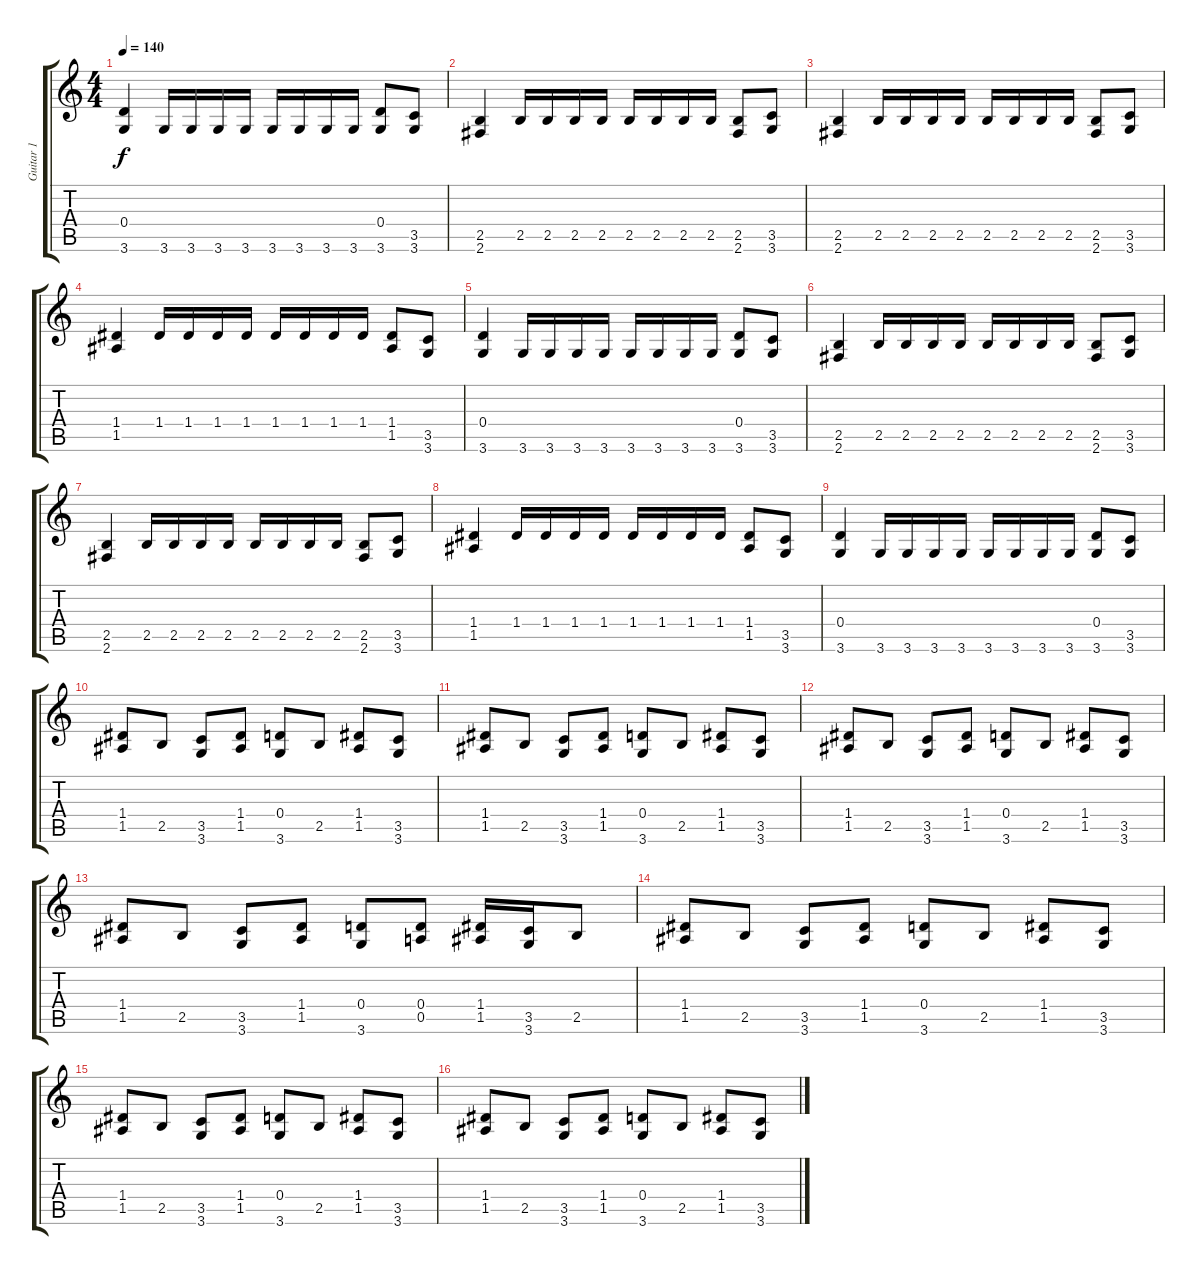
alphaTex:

\track ("Guitar 1" "Guitar 1") {instrument distortionguitar}
\staff {score tabs}
\tuning (E4 B3 G3 D3 A2 E2) {hide}
\ts (4 4)
\tempo 140
\clef g2
\ks c
(0.4 3.6).4{dy f} 3.6.16 3.6.16 3.6.16 3.6.16 3.6.16 3.6.16 3.6.16 3.6.16 (0.4 3.6).8 (3.5 3.6).8 |
(2.5 2.6).4 2.5.16 2.5.16 2.5.16 2.5.16 2.5.16 2.5.16 2.5.16 2.5.16 (2.5 2.6).8 (3.5 3.6).8 |
(2.5 2.6).4 2.5.16 2.5.16 2.5.16 2.5.16 2.5.16 2.5.16 2.5.16 2.5.16 (2.5 2.6).8 (3.5 3.6).8 |
(1.4 1.5).4 1.4.16 1.4.16 1.4.16 1.4.16 1.4.16 1.4.16 1.4.16 1.4.16 (1.4 1.5).8 (3.5 3.6).8 |
(0.4 3.6).4 3.6.16 3.6.16 3.6.16 3.6.16 3.6.16 3.6.16 3.6.16 3.6.16 (0.4 3.6).8 (3.5 3.6).8 |
(2.5 2.6).4 2.5.16 2.5.16 2.5.16 2.5.16 2.5.16 2.5.16 2.5.16 2.5.16 (2.5 2.6).8 (3.5 3.6).8 |
(2.5 2.6).4 2.5.16 2.5.16 2.5.16 2.5.16 2.5.16 2.5.16 2.5.16 2.5.16 (2.5 2.6).8 (3.5 3.6).8 |
(1.4 1.5).4 1.4.16 1.4.16 1.4.16 1.4.16 1.4.16 1.4.16 1.4.16 1.4.16 (1.4 1.5).8 (3.5 3.6).8 |
(0.4 3.6).4 3.6.16 3.6.16 3.6.16 3.6.16 3.6.16 3.6.16 3.6.16 3.6.16 (0.4 3.6).8 (3.5 3.6).8 |
(1.4 1.5).8 2.5.8 (3.5 3.6).8 (1.4 1.5).8 (0.4 3.6).8 2.5.8 (1.4 1.5).8 (3.5 3.6).8 |
(1.4 1.5).8 2.5.8 (3.5 3.6).8 (1.4 1.5).8 (0.4 3.6).8 2.5.8 (1.4 1.5).8 (3.5 3.6).8 |
(1.4 1.5).8 2.5.8 (3.5 3.6).8 (1.4 1.5).8 (0.4 3.6).8 2.5.8 (1.4 1.5).8 (3.5 3.6).8 |
(1.4 1.5).8 2.5.8 (3.5 3.6).8 (1.4 1.5).8 (0.4 3.6).8 (0.4 0.5).8 (1.4 1.5).16 (3.5 3.6).16 2.5.8 |
(1.4 1.5).8 2.5.8 (3.5 3.6).8 (1.4 1.5).8 (0.4 3.6).8 2.5.8 (1.4 1.5).8 (3.5 3.6).8 |
(1.4 1.5).8 2.5.8 (3.5 3.6).8 (1.4 1.5).8 (0.4 3.6).8 2.5.8 (1.4 1.5).8 (3.5 3.6).8 |
(1.4 1.5).8 2.5.8 (3.5 3.6).8 (1.4 1.5).8 (0.4 3.6).8 2.5.8 (1.4 1.5).8 (3.5 3.6).8
